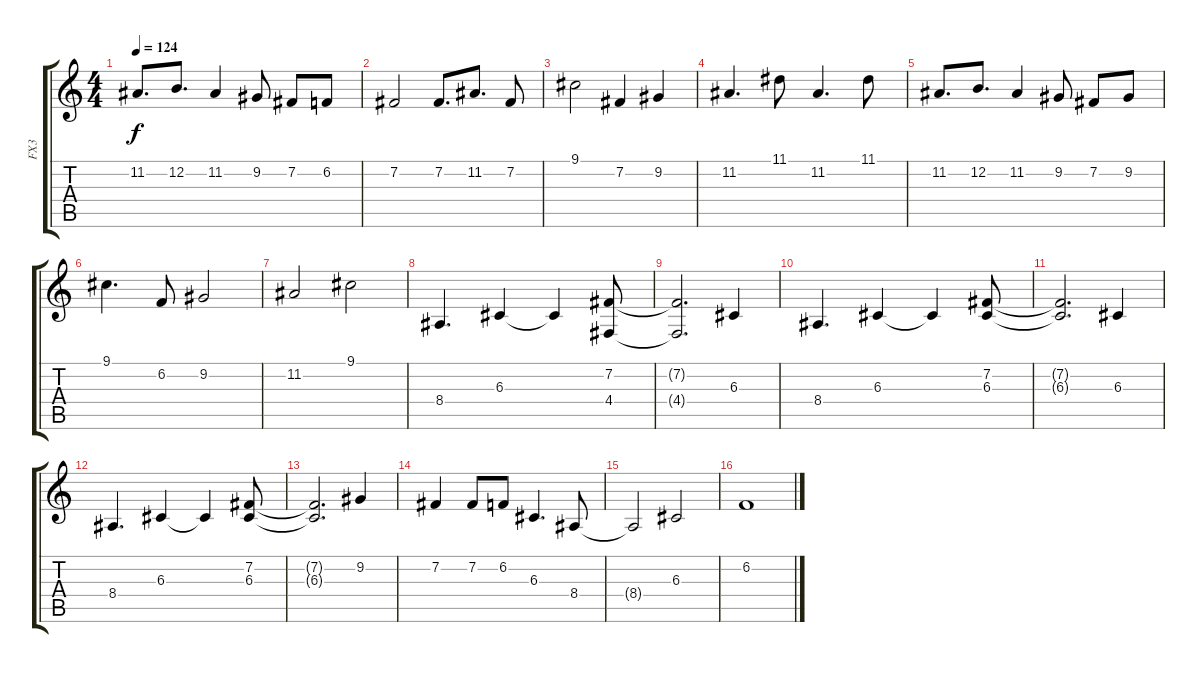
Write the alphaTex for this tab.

\track ("FX3" "FX3") {instrument stringensemble1}
\staff {score tabs}
\tuning (E4 B3 G3 D3 A2 E2) {hide}
\ts (4 4)
\tempo 124
\clef g2
\ks c
11.2.8{d dy f} 12.2.8{d} 11.2.4 9.2.8 7.2.8 6.2.8 |
7.2.2 7.2.8{d} 11.2.8{d} 7.2.8 |
9.1.2 7.2.4 9.2.4 |
11.2.4{d} 11.1.8 11.2.4{d} 11.1.8 |
11.2.8{d} 12.2.8{d} 11.2.4 9.2.8 7.2.8 9.2.8 |
9.1.4{d} 6.2.8 9.2.2 |
11.2.2 9.1.2 |
8.4.4{d} 6.3.4 6.3{t}.4 (7.2 4.4).8 |
(7.2{t} 4.4{t}).2{d} 6.3.4 |
8.4.4{d} 6.3.4 6.3{t}.4 (7.2 6.3).8 |
(7.2{t} 6.3{t}).2{d} 6.3.4 |
8.4.4{d} 6.3.4 6.3{t}.4 (7.2 6.3).8 |
(7.2{t} 6.3{t}).2{d} 9.2.4 |
7.2.4 7.2.8 6.2.8 6.3.4{d} 8.4.8 |
8.4{t}.2 6.3.2 |
6.2.1
